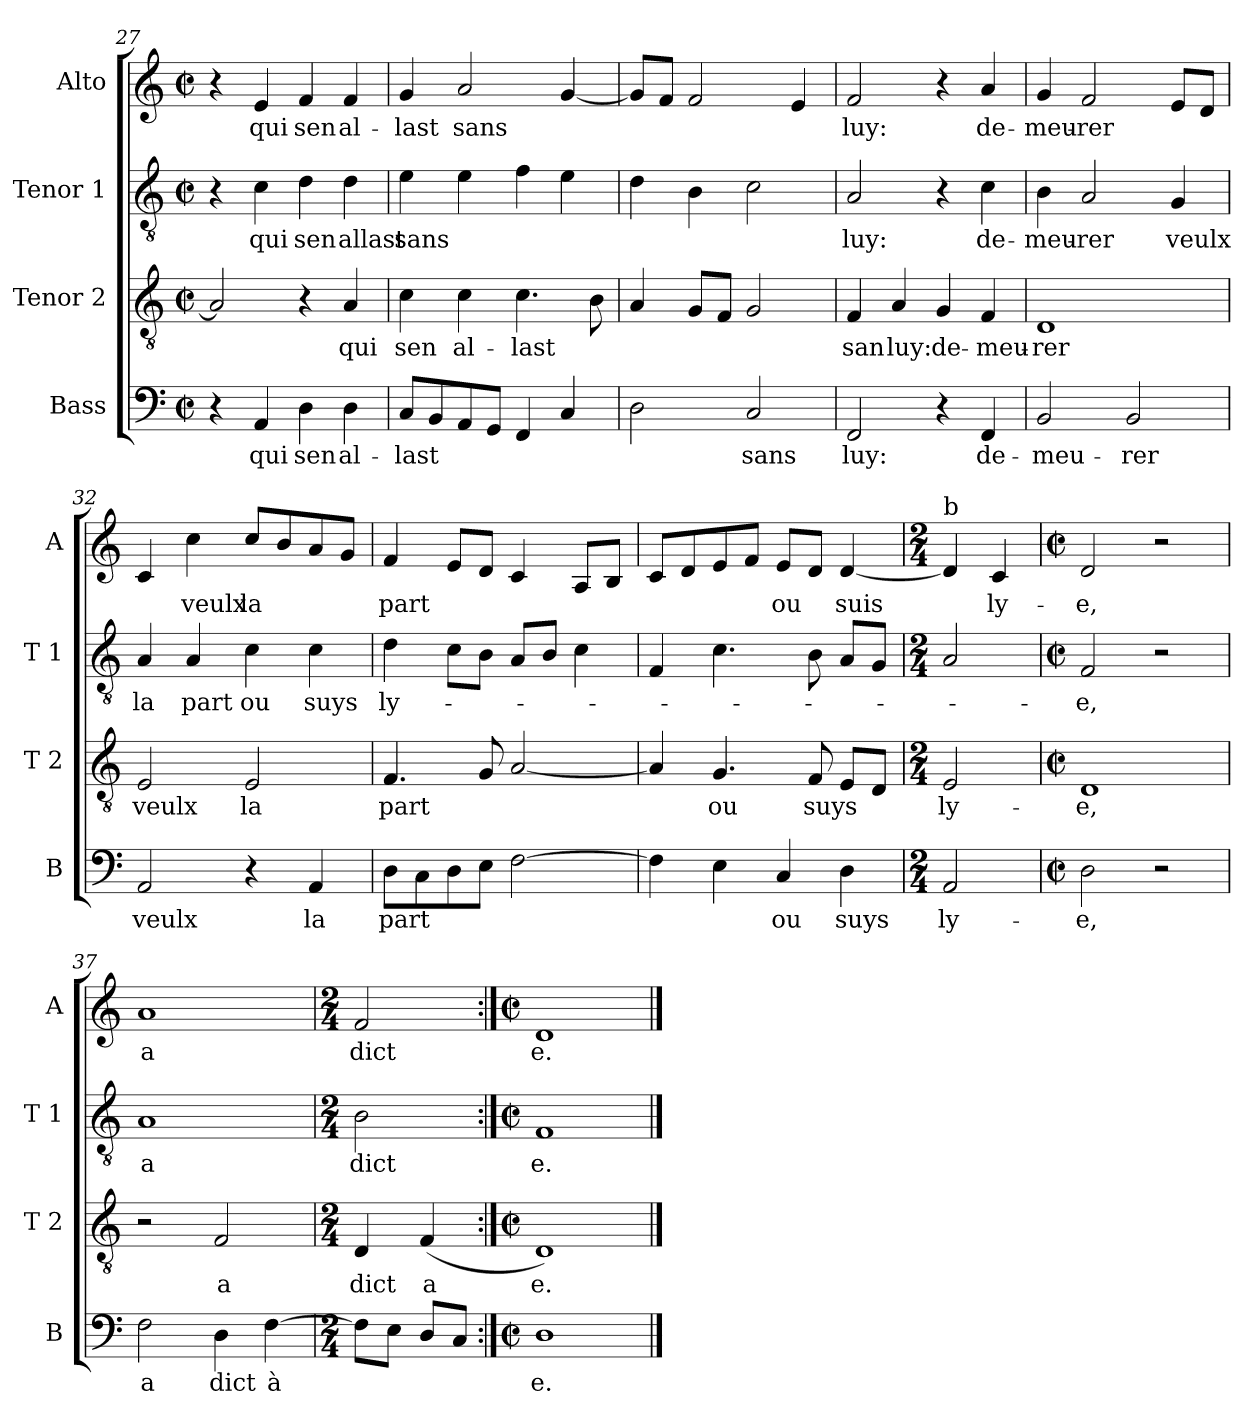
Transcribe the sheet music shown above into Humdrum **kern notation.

**kern	**text	**kern	**text	**kern	**text	**kern	**text
*part4	*part4	*part3	*part3	*part2	*part2	*part1	*part1
*staff4	*staff4	*staff3	*staff3	*staff2	*staff2	*staff1	*staff1
*I"Bass	*	*I"Tenor 2	*	*I"Tenor 1	*	*I"Alto	*
*I'B	*	*I'T 2	*	*I'T 1	*	*I'A	*
*clefF4	*	*clefGv2	*	*clefGv2	*	*clefG2	*
*k[]	*	*k[]	*	*k[]	*	*k[]	*
*C:	*	*C:	*	*C:	*	*C:	*
*M2/2	*	*M2/2	*	*M2/2	*	*M2/2	*
*met(c|)	*	*met(c|)	*	*met(c|)	*	*met(c|)	*
=27	=27	=27	=27	=27	=27	=27	=27
4r	.	2A/]	.	4r	.	4r	.
!	!LO:LY:b	!	!	!	!LO:LY:b	!	!LO:LY:b
4AA/	qui	.	.	4c\	qui	4e/	qui
!	!LO:LY:b	!	!	!	!LO:LY:b	!	!LO:LY:b
4D\	sen	4r	.	4d\	sen	4f/	sen
!	!LO:LY:b	!	!LO:LY:b	!	!LO:LY:b	!	!LO:LY:b
4D\	al-	4A/	qui	4d\	allast	4f/	al-
=28	=28	=28	=28	=28	=28	=28	=28
!	!LO:LY:b	!	!LO:LY:b	!	!LO:LY:b	!	!LO:LY:b
8C/L	-last	4c\	sen	4e\	sans	4g/	-last
8BB/	.	.	.	.	.	.	.
!	!	!	!LO:LY:b	!	!	!	!LO:LY:b
8AA/	.	4c\	al-	4e\	.	2a/	sans
8GG/J	.	.	.	.	.	.	.
!	!	!	!LO:LY:b	!	!	!	!
4FF/	.	4.c\	-last	4f\	.	.	.
4C/	.	.	.	4e\	.	[4g/	.
.	.	8B\	.	.	.	.	.
=29	=29	=29	=29	=29	=29	=29	=29
2D\	.	4A/	.	4d\	.	8g/L]	.
.	.	.	.	.	.	8f/J	.
.	.	8G/L	.	4B\	.	2f/	.
.	.	8F/J	.	.	.	.	.
!	!LO:LY:b	!	!	!	!	!	!
2C/	sans	2G/	.	2c\	.	.	.
.	.	.	.	.	.	4e/	.
=30	=30	=30	=30	=30	=30	=30	=30
!	!LO:LY:b	!	!LO:LY:b	!	!LO:LY:b	!	!LO:LY:b
2FF/	luy:	4F/	san	2A/	luy:	2f/	luy:
!	!	!	!LO:LY:b	!	!	!	!
.	.	4A/	luy:	.	.	.	.
!	!	!	!LO:LY:b	!	!	!	!
4r	.	4G/	de-	4r	.	4r	.
!	!LO:LY:b	!	!LO:LY:b	!	!LO:LY:b	!	!LO:LY:b
4FF/	de-	4F/	-meu-	4c\	de-	4a/	de-
!!LO:LB:g=z
=31	=31	=31	=31	=31	=31	=31	=31
!	!LO:LY:b	!	!LO:LY:b	!	!LO:LY:b	!	!LO:LY:b
2BB/	-meu-	1D	-rer	4B\	-meu-	4g/	-meu-
!	!	!	!	!	!LO:LY:b	!	!LO:LY:b
.	.	.	.	2A/	-rer	2f/	-rer
!	!LO:LY:b	!	!	!	!	!	!
2BB/	-rer	.	.	.	.	.	.
!	!	!	!	!	!LO:LY:b	!	!
.	.	.	.	4G/	veulx	8e/L	.
.	.	.	.	.	.	8d/J	.
=32	=32	=32	=32	=32	=32	=32	=32
!	!LO:LY:b	!	!LO:LY:b	!	!LO:LY:b	!	!
2AA/	veulx	2E/	veulx	4A/	la	4c/	.
!	!	!	!	!	!LO:LY:b	!	!LO:LY:b
.	.	.	.	4A/	part	4cc\	veulx
!	!	!	!LO:LY:b	!	!LO:LY:b	!	!LO:LY:b
4r	.	2E/	la	4c\	ou	8cc/L	la
.	.	.	.	.	.	8b/	.
!	!LO:LY:b	!	!	!	!LO:LY:b	!	!
4AA/	la	.	.	4c\	suys	8a/	.
.	.	.	.	.	.	8g/J	.
=33	=33	=33	=33	=33	=33	=33	=33
!	!LO:LY:b	!	!LO:LY:b	!	!LO:LY:b	!	!LO:LY:b
8D\L	part	4.F/	part	4d\	ly-	4f/	part
8C\	.	.	.	.	.	.	.
8D\	.	.	.	8c\L	.	8e/L	.
8E\J	.	8G/	.	8B\J	.	8d/J	.
[2F\	.	[2A/	.	8A/L	.	4c/	.
.	.	.	.	8B/J	.	.	.
.	.	.	.	4c\	.	8A/L	.
.	.	.	.	.	.	8B/J	.
=34	=34	=34	=34	=34	=34	=34	=34
4F\]	.	4A/]	.	4F/	.	8c/L	.
.	.	.	.	.	.	8d/	.
!	!	!	!LO:LY:b	!	!	!	!
4E\	.	4.G/	ou	4.c\	.	8e/	.
.	.	.	.	.	.	8f/J	.
!	!LO:LY:b	!	!	!	!	!	!LO:LY:b
4C/	ou	.	.	.	.	8e/L	ou
!	!	!	!LO:LY:b	!	!	!	!
.	.	8F/	suys	8B\	.	8d/J	.
!	!LO:LY:b	!	!	!	!	!	!LO:LY:b
4D\	suys	8E/L	.	8A/L	.	[4d/	suis
.	.	8D/J	.	8G/J	.	.	.
=35	=35	=35	=35	=35	=35	=35	=35
*M2/4	*	*M2/4	*	*M2/4	*	*M2/4	*
!	!	!	!	!	!	!LO:TX:a:t=b	!
!	!LO:LY:b	!	!LO:LY:b	!	!	!	!
2AA/	ly-	2E/	ly-	2A/	.	4d/]	.
!	!	!	!	!	!	!	!LO:LY:b
.	.	.	.	.	.	4c/	ly-
!!LO:LB:g=z
=36	=36	=36	=36	=36	=36	=36	=36
*M2/2	*	*M2/2	*	*M2/2	*	*M2/2	*
*met(c|)	*	*met(c|)	*	*met(c|)	*	*met(c|)	*
!	!LO:LY:b	!	!LO:LY:b	!	!LO:LY:b	!	!LO:LY:b
2D\	-e,	1D	-e,	2F/	-e,	2d/	-e,
2r	.	.	.	2r	.	2r	.
=37	=37	=37	=37	=37	=37	=37	=37
!	!LO:LY:b	!	!	!	!LO:LY:b	!	!LO:LY:b
2F\	a	2r	.	1A	a	1a	a
!	!LO:LY:b	!	!LO:LY:b	!	!	!	!
4D\	dict	2F/	a	.	.	.	.
!	!LO:LY:b	!	!	!	!	!	!
[4F\	à	.	.	.	.	.	.
=38	=38	=38	=38	=38	=38	=38	=38
*M2/4	*	*M2/4	*	*M2/4	*	*M2/4	*
!	!	!	!LO:LY:b	!	!LO:LY:b	!	!LO:LY:b
8F\L]	.	4D/	dict	2B\	dict	2f/	dict
8E\J	.	.	.	.	.	.	.
!	!	!	!LO:LY:b	!	!	!	!
8D/L	.	(<4F/	a	.	.	.	.
8C/J	.	.	.	.	.	.	.
=39:|!	=39:|!	=39:|!	=39:|!	=39:|!	=39:|!	=39:|!	=39:|!
*M2/2	*	*M2/2	*	*M2/2	*	*M2/2	*
*met(c|)	*	*met(c|)	*	*met(c|)	*	*met(c|)	*
!	!LO:LY:b	!	!LO:LY:b	!	!LO:LY:b	!	!LO:LY:b
1D	e.	1D)	e.	1F	e.	1d	e.
==	==	==	==	==	==	==	==
*-	*-	*-	*-	*-	*-	*-	*-
